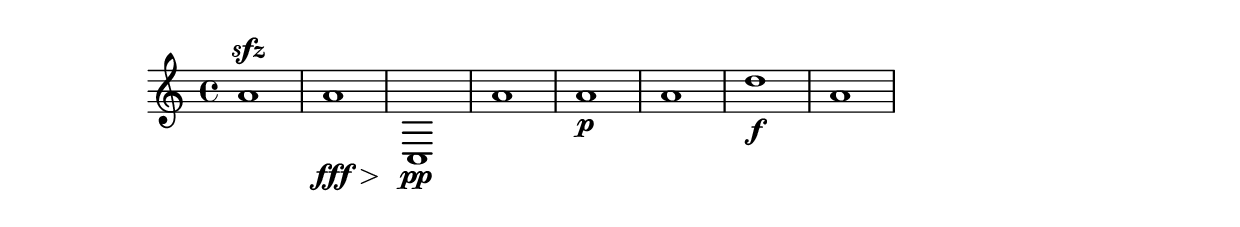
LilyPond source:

\version "1.7.18"
\header{
texidoc=" Dynamics appear below or above the staff.  If multiple
dynamics are linked with (de)crescendi, they should be on the same
line. Isolated dynamics may be forced up or down.
 "
}



\score{
\notes\relative c''{
a1^\sfz
a1-\fff\> \!c,,-\pp a'' a-\p

% We need this to test if we get two Dynamic line spanners
a

% because do_removal_processing ()
% doesn't seem to post_process elements
d-\f

a

}
\paper{
}
\midi{
\tempo 1 = 60
}
}
%% new-chords-done %%
